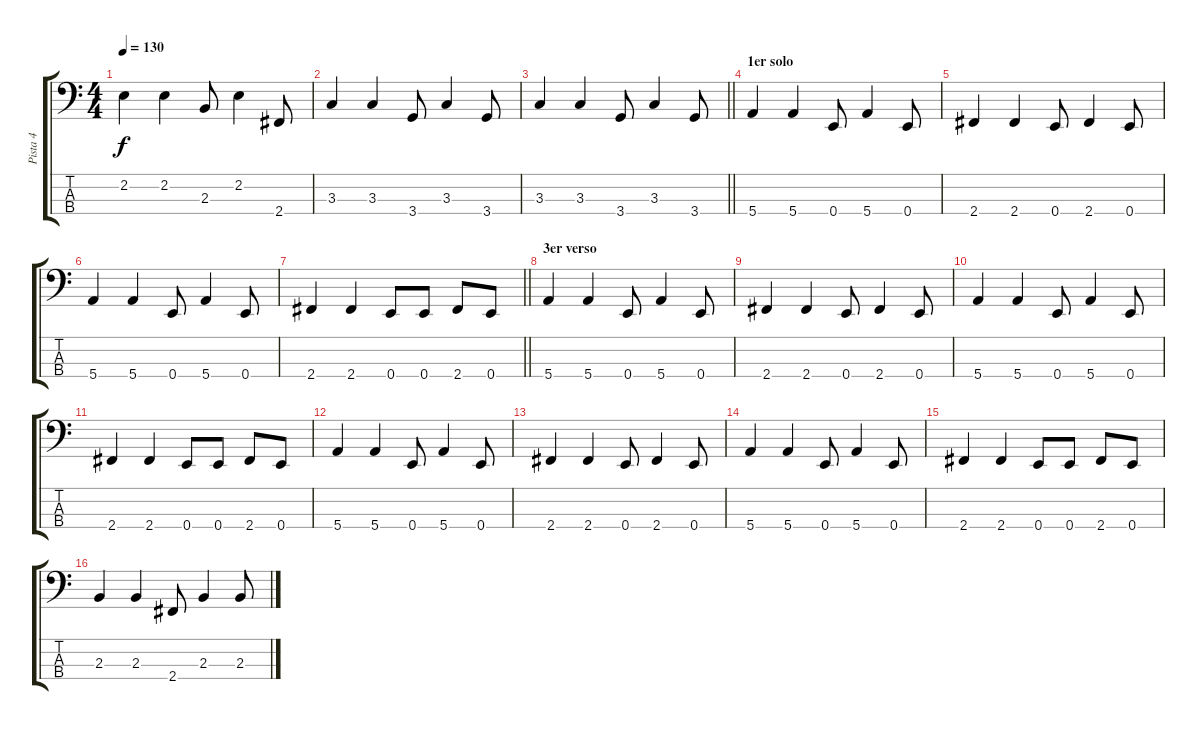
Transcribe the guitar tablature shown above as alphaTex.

\track ("Pista 4" "Pista 4") {instrument electricbassfinger}
\staff {score tabs}
\tuning (G2 D2 A1 E1) {hide}
\ts (4 4)
\tempo 130
\clef f4
\ks c
2.2.4{dy f} 2.2.4 2.3.8 2.2.4 2.4.8 |
3.3.4 3.3.4 3.4.8 3.3.4 3.4.8 |
\barLineRight lightlight
3.3.4 3.3.4 3.4.8 3.3.4 3.4.8 |
\section ("" "1er solo")
5.4.4 5.4.4 0.4.8 5.4.4 0.4.8 |
2.4.4 2.4.4 0.4.8 2.4.4 0.4.8 |
5.4.4 5.4.4 0.4.8 5.4.4 0.4.8 |
\barLineRight lightlight
2.4.4 2.4.4 0.4.8 0.4.8 2.4.8 0.4.8 |
\section ("" "3er verso")
5.4.4 5.4.4 0.4.8 5.4.4 0.4.8 |
2.4.4 2.4.4 0.4.8 2.4.4 0.4.8 |
5.4.4 5.4.4 0.4.8 5.4.4 0.4.8 |
2.4.4 2.4.4 0.4.8 0.4.8 2.4.8 0.4.8 |
5.4.4 5.4.4 0.4.8 5.4.4 0.4.8 |
2.4.4 2.4.4 0.4.8 2.4.4 0.4.8 |
5.4.4 5.4.4 0.4.8 5.4.4 0.4.8 |
2.4.4 2.4.4 0.4.8 0.4.8 2.4.8 0.4.8 |
2.3.4 2.3.4 2.4.8 2.3.4 2.3.8
